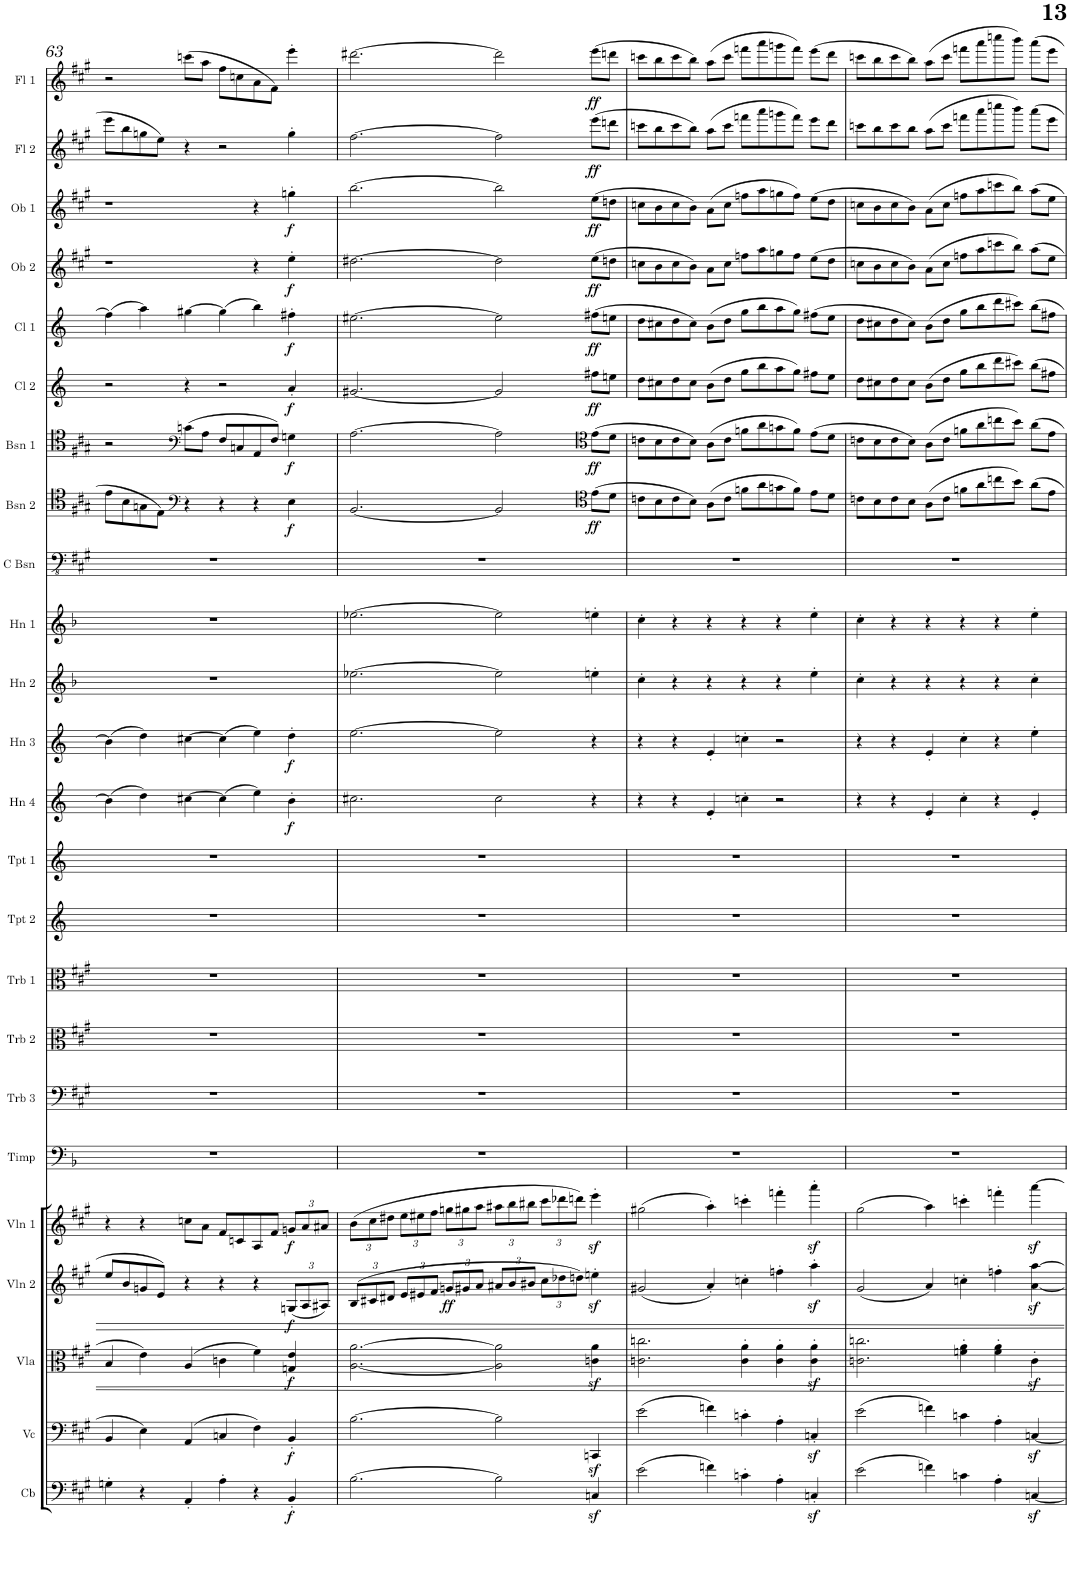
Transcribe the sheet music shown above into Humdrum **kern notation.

**kern	**dynam	**kern	**dynam	**kern	**dynam	**kern	**dynam	**kern	**dynam	**kern	**kern	**kern	**kern	**kern	**kern	**kern	**dynam	**kern	**dynam	**kern	**kern	**kern	**kern	**dynam	**kern	**dynam	**kern	**dynam	**kern	**dynam	**kern	**dynam	**kern	**dynam	**kern	**dynam	**kern	**text	**dynam
*part24	*part24	*part23	*part23	*part22	*part22	*part21	*part21	*part20	*part20	*part19	*part18	*part17	*part16	*part15	*part14	*part13	*part13	*part12	*part12	*part11	*part10	*part9	*part8	*part8	*part7	*part7	*part6	*part6	*part5	*part5	*part4	*part4	*part3	*part3	*part2	*part2	*part1	*part1	*part1
*staff24	*staff24	*staff23	*staff23	*staff22	*staff22	*staff21	*staff21	*staff20	*staff20	*staff19	*staff18	*staff17	*staff16	*staff15	*staff14	*staff13	*staff13	*staff12	*staff12	*staff11	*staff10	*staff9	*staff8	*staff8	*staff7	*staff7	*staff6	*staff6	*staff5	*staff5	*staff4	*staff4	*staff3	*staff3	*staff2	*staff2	*staff1	*staff1	*staff1
*I"Contrabass	*	*I"Violoncello	*	*I"Viola	*	*I"Violin 2	*	*I"Violin 1	*	*I"Timpani	*I"Trombone 3	*I"Trombone 2	*I"Trombone 1	*I"F Trumpet 2	*I"F Trumpet 1	*I"F Horn 4	*	*I"F Horn 3	*	*I"C Horn 2	*I"C Horn 1	*I"Contrabassoon	*I"Bassoon 2	*	*I"Bassoon 1	*	*I"Bb Clarinet 2	*	*I"Bb Clarinet 1	*	*I"Oboe 2	*	*I"Oboe 1	*	*I"Flute 2	*	*I"Flute 1	*	*
*I'Cb	*	*I'Vc	*	*I'Vla	*	*I'Vln 2	*	*I'Vln 1	*	*I'Timp	*I'Trb 3	*I'Trb 2	*I'Trb 1	*I'Tpt 2	*I'Tpt 1	*I'Hn 4	*	*I'Hn 3	*	*I'Hn 2	*I'Hn 1	*I'C Bsn	*I'Bsn 2	*	*I'Bsn 1	*	*I'Cl 2	*	*I'Cl 1	*	*I'Ob 2	*	*I'Ob 1	*	*I'Fl 2	*	*I'Fl 1	*	*
!!LO:PB:g=z
*clefF4	*	*clefF4	*	*clefC3	*	*clefG2	*	*clefG2	*	*clefF4	*clefF4	*clefC3	*clefC3	*clefG2	*clefG2	*clefG2	*	*clefG2	*	*clefG2	*clefG2	*clefFv4	*clefC4	*	*clefC4	*	*clefG2	*	*clefG2	*	*clefG2	*	*clefG2	*	*clefG2	*	*clefG2	*	*
*Trd7c12	*	*	*	*	*	*	*	*	*	*	*	*	*	*Trd-3c-5	*Trd-3c-5	*Trd4c7	*	*Trd4c7	*	*Trd7c12	*Trd7c12	*	*	*	*	*	*Trd1c2	*	*Trd1c2	*	*	*	*	*	*	*	*	*	*
*k[f#c#g#]	*	*k[f#c#g#]	*	*k[f#c#g#]	*	*k[f#c#g#]	*	*k[f#c#g#]	*	*k[b-]	*k[f#c#g#]	*k[f#c#g#]	*k[f#c#g#]	*k[]	*k[]	*k[]	*	*k[]	*	*k[b-]	*k[b-]	*k[f#c#g#]	*k[f#c#g#]	*	*k[f#c#g#]	*	*k[]	*	*k[]	*	*k[f#c#g#]	*	*k[f#c#g#]	*	*k[f#c#g#]	*	*k[f#c#g#]	*	*
*M6/4	*	*M6/4	*	*M6/4	*	*M6/4	*	*M6/4	*	*M6/4	*M6/4	*M6/4	*M6/4	*M6/4	*M6/4	*M6/4	*	*M6/4	*	*M6/4	*M6/4	*M6/4	*M6/4	*	*M6/4	*	*M6/4	*	*M6/4	*	*M6/4	*	*M6/4	*	*M6/4	*	*M6/4	*	*
=63	=63	=63	=63	=63	=63	=63	=63	=63	=63	=63	=63	=63	=63	=63	=63	=63	=63	=63	=63	=63	=63	=63	=63	=63	=63	=63	=63	=63	=63	=63	=63	=63	=63	=63	=63	=63	=63	=63	=63
4Gn'\	.	4BB/	.	4B/	.	8ee/L	.	4r	.	1.r	1.r	1.r	1.r	1.r	1.r	(4b\]	.	(4b\]	.	1.r	1.r	1.r	8e\L	.	2r	.	2r	.	(4ff#\]	.	1r	.	1r	.	8eee\L	.	2r	.	.
.	.	.	.	.	.	8b/	.	.	.	.	.	.	.	.	.	.	.	.	.	.	.	.	8B\	.	.	.	.	.	.	.	.	.	.	.	8bb\	.	.	.	.
4r	.	4E\	.	4e\	.	8gn/	.	4r	.	.	.	.	.	.	.	4dd\)	.	4dd\)	.	.	.	.	8Gn\	.	.	.	.	.	4aa\)	.	.	.	.	.	8ggn\	.	.	.	.
.	.	.	.	.	.	8e/J	.	.	.	.	.	.	.	.	.	.	.	.	.	.	.	.	8E\J	.	.	.	.	.	.	.	.	.	.	.	8ee\J	.	.	.	.
*	*	*	*	*	*	*	*	*	*	*	*	*	*	*	*	*	*	*	*	*	*	*	*clefF4	*	*clefF4	*	*	*	*	*	*	*	*	*	*	*	*	*	*
!	!	!	!	!	!	!	!	!	!	!	!	!	!	!	!	!	!	!	!	!	!	!	!	!	!	!	!	!	!	!	!	!	!	!	!	!	!	!LO:LY:b:color=#FF0000	!
4AA'/	.	(4AA/	.	(4A/	.	4r	.	8ccn\L	.	.	.	.	.	.	.	[4cc#X\	.	[4cc#X\	.	.	.	.	4r	.	(8cn\L	.	4r	.	[4gg#X\	.	.	.	.	.	4r	.	(8cccn\L	f	.
.	.	.	.	.	.	.	.	8a\J	.	.	.	.	.	.	.	.	.	.	.	.	.	.	.	.	8A\J	.	.	.	.	.	.	.	.	.	.	.	8aa\J	.	.
4A'\	.	4Cn/	.	4cn\	.	4r	.	8f#/L	.	.	.	.	.	.	.	(4cc#\]	.	(4cc#\]	.	.	.	.	4r	.	8F#/L	.	2r	.	(4gg#\]	.	.	.	.	.	2r	.	8ff#\L	.	.
.	.	.	.	.	.	.	.	8cn/	.	.	.	.	.	.	.	.	.	.	.	.	.	.	.	.	8Cn/	.	.	.	.	.	.	.	.	.	.	.	8ccn\	.	.
4r	.	4F#\)	.	4f#\)	.	4r	.	8A/	.	.	.	.	.	.	.	4ee\)	.	4ee\)	.	.	.	.	4r	.	8AA/	.	.	.	4bb\)	.	4r	.	4r	.	.	.	8a\	.	.
.	.	.	.	.	.	.	.	8f#/J	.	.	.	.	.	.	.	.	.	.	.	.	.	.	.	.	8F#/J)	.	.	.	.	.	.	.	.	.	.	.	8f#\J)	.	.
*	*	*	*	*	*	*Xbrackettup	*	*Xbrackettup	*	*	*	*	*	*	*	*	*	*	*	*	*	*	*	*	*	*	*	*	*	*	*	*	*	*	*	*	*	*	*
!	!LO:DY:b	!	!LO:DY:b	!	!LO:DY:b	!	!LO:DY:b	!	!LO:DY:b	!	!	!	!	!	!	!	!LO:DY:b	!	!LO:DY:b	!	!	!	!	!LO:DY:b	!	!LO:DY:b	!	!LO:DY:b	!	!LO:DY:b	!	!LO:DY:b	!	!LO:DY:b	!	!	!	!	!
4BB'/	f	4BB'/	f	4Gn/ 4e/	f	(12Gn/L	f	12gn/L	f	.	.	.	.	.	.	4b'\	f	4dd'\	f	.	.	.	4E\	f	4Gn\	f	4a'/	f	4ff#X'\	f	4ee'\	f	4ggn'\	f	4gg'\	.	4eee'\	.	.
.	.	.	.	.	.	12A/	.	12a/	.	.	.	.	.	.	.	.	.	.	.	.	.	.	.	.	.	.	.	.	.	.	.	.	.	.	.	.	.	.	.
.	.	.	.	.	.	12A#X/J)	.	12a#X/J	.	.	.	.	.	.	.	.	.	.	.	.	.	.	.	.	.	.	.	.	.	.	.	.	.	.	.	.	.	.	.
=64	=64	=64	=64	=64	=64	=64	=64	=64	=64	=64	=64	=64	=64	=64	=64	=64	=64	=64	=64	=64	=64	=64	=64	=64	=64	=64	=64	=64	=64	=64	=64	=64	=64	=64	=64	=64	=64	=64	=64
[2.B\	.	[2.B\	.	[2.A\ [2.a\	.	(12B/L	.	(12b\L	.	1.r	1.r	1.r	1.r	1.r	1.r	2.cc#X\	.	[2.ee\	.	[2.ee-X\	[2.ee-X\	1.r	[2.BB/	.	[2.A\	.	[2.g#X/	.	[2.ee#X\	.	[2.dd#X\	.	[2.bb\	.	[2.ff#\	.	[2.ddd#X\	.	.
.	.	.	.	.	.	12c#X/	.	12cc#\	.	.	.	.	.	.	.	.	.	.	.	.	.	.	.	.	.	.	.	.	.	.	.	.	.	.	.	.	.	.	.
.	.	.	.	.	.	12d#X/J	.	12dd#X\J	.	.	.	.	.	.	.	.	.	.	.	.	.	.	.	.	.	.	.	.	.	.	.	.	.	.	.	.	.	.	.
.	.	.	.	.	.	12e/L	.	12ee\L	.	.	.	.	.	.	.	.	.	.	.	.	.	.	.	.	.	.	.	.	.	.	.	.	.	.	.	.	.	.	.
.	.	.	.	.	.	12e#X/	.	12ee#X\	.	.	.	.	.	.	.	.	.	.	.	.	.	.	.	.	.	.	.	.	.	.	.	.	.	.	.	.	.	.	.
.	.	.	.	.	.	12f#/J	.	12ff#\J	.	.	.	.	.	.	.	.	.	.	.	.	.	.	.	.	.	.	.	.	.	.	.	.	.	.	.	.	.	.	.
!	!	!	!	!	!	!	!LO:DY:b	!	!	!	!	!	!	!	!	!	!	!	!	!	!	!	!	!	!	!	!	!	!	!	!	!	!	!	!	!	!	!	!
.	.	.	.	.	.	12gn/L	ff	12ggn\L	.	.	.	.	.	.	.	.	.	.	.	.	.	.	.	.	.	.	.	.	.	.	.	.	.	.	.	.	.	.	.
.	.	.	.	.	.	12g#X/	.	12gg#X\	.	.	.	.	.	.	.	.	.	.	.	.	.	.	.	.	.	.	.	.	.	.	.	.	.	.	.	.	.	.	.
.	.	.	.	.	.	12a/J	.	12aa\J	.	.	.	.	.	.	.	.	.	.	.	.	.	.	.	.	.	.	.	.	.	.	.	.	.	.	.	.	.	.	.
2B\]	.	2B\]	.	2A\] 2a\]	.	12a#X/L	.	12aa#X\L	.	.	.	.	.	.	.	2cc#\	.	2ee\]	.	2ee-\]	2ee-\]	.	2BB/]	.	2A\]	.	2g#/]	.	2ee#\]	.	2dd#\]	.	2bb\]	.	2ff#\]	.	2ddd#\]	.	.
.	.	.	.	.	.	12b/	.	12bb\	.	.	.	.	.	.	.	.	.	.	.	.	.	.	.	.	.	.	.	.	.	.	.	.	.	.	.	.	.	.	.
.	.	.	.	.	.	12b#X/J	.	12bb#X\J	.	.	.	.	.	.	.	.	.	.	.	.	.	.	.	.	.	.	.	.	.	.	.	.	.	.	.	.	.	.	.
.	.	.	.	.	.	12cc#\L	.	12ccc#\L	.	.	.	.	.	.	.	.	.	.	.	.	.	.	.	.	.	.	.	.	.	.	.	.	.	.	.	.	.	.	.
.	.	.	.	.	.	12dd-X\	.	12ddd-X\	.	.	.	.	.	.	.	.	.	.	.	.	.	.	.	.	.	.	.	.	.	.	.	.	.	.	.	.	.	.	.
.	.	.	.	.	.	12ddn\J)	.	12dddn\J)	.	.	.	.	.	.	.	.	.	.	.	.	.	.	.	.	.	.	.	.	.	.	.	.	.	.	.	.	.	.	.
*	*	*	*	*	*	*	*	*	*	*	*	*	*	*	*	*	*	*	*	*	*	*	*clefC4	*	*clefC4	*	*	*	*	*	*	*	*	*	*	*	*	*	*
!	!	!	!	!	!	!	!	!	!	!	!	!	!	!	!	!	!	!	!	!	!	!	!	!LO:DY:b	!	!LO:DY:b	!	!LO:DY:b	!	!LO:DY:b	!	!LO:DY:b	!	!LO:DY:b	!	!LO:DY:b	!	!	!LO:DY:b
4Cnz</	.	4CCnz</	.	4cn\z< 4a\z<	.	4eenz<'\	.	4eeez<'\	.	.	.	.	.	.	.	4r	.	4r	.	4een'\	4een'\	.	(8e\L	ff	(8e\L	ff	8ff#X\L	ff	(8ff#X\L	ff	(8ee\L	ff	(8ee\L	ff	(8eee\L	ff	(8eee\L	.	ff
.	.	.	.	.	.	.	.	.	.	.	.	.	.	.	.	.	.	.	.	.	.	.	8d\J	.	8d\J	.	8een\J	.	8een\J	.	8ddn\J	.	8ddn\J	.	8dddn\J	.	8dddn\J	.	.
=65	=65	=65	=65	=65	=65	=65	=65	=65	=65	=65	=65	=65	=65	=65	=65	=65	=65	=65	=65	=65	=65	=65	=65	=65	=65	=65	=65	=65	=65	=65	=65	=65	=65	=65	=65	=65	=65	=65	=65
(2e\	.	(2e\	.	2.cn\ 2.ccn\	.	(2g#X/	.	(2gg#X\	.	1.r	1.r	1.r	1.r	1.r	1.r	4r	.	4r	.	4cc'\	4cc'\	1.r	8cn\L	.	8cn\L	.	8dd\L	.	8dd\L	.	8ccn\L	.	8ccn\L	.	8cccn\L	.	8cccn\L	.	.
.	.	.	.	.	.	.	.	.	.	.	.	.	.	.	.	.	.	.	.	.	.	.	8B\	.	8B\	.	8cc#X\	.	8cc#X\	.	8b\	.	8b\	.	8bb\	.	8bb\	.	.
.	.	.	.	.	.	.	.	.	.	.	.	.	.	.	.	4r	.	4r	.	4r	4r	.	8c\	.	8c\	.	8dd\	.	8dd\	.	8cc\	.	8cc\	.	8ccc\	.	8ccc\	.	.
.	.	.	.	.	.	.	.	.	.	.	.	.	.	.	.	.	.	.	.	.	.	.	8B\J)	.	8B\J)	.	8cc#\J	.	8cc#\J)	.	8b\J)	.	8b\J)	.	8bb\J)	.	8bb\J)	.	.
4fn\)	.	4fn\)	.	.	.	4a'/)	.	4aa'\)	.	.	.	.	.	.	.	4e'/	.	4e'/	.	4r	4r	.	(8A\L	.	(8A\L	.	(8b\L	.	(8b\L	.	8a\L	.	(8a\L	.	(8aa\L	.	(8aa\L	.	.
.	.	.	.	.	.	.	.	.	.	.	.	.	.	.	.	.	.	.	.	.	.	.	8c\J	.	8c\J	.	8dd\J	.	8dd\J	.	8cc\J	.	8cc\J	.	8ccc\J	.	8ccc\J	.	.
4cn'\	.	4cn'\	.	4c\' 4a\'	.	4ccn'\	.	4cccn'\	.	.	.	.	.	.	.	4ccn'\	.	4ccn'\	.	4r	4r	.	8fn\L	.	8fn\L	.	8gg\L	.	8gg\L	.	8ffn\L	.	8ffn\L	.	8fffn\L	.	8fffn\L	.	.
.	.	.	.	.	.	.	.	.	.	.	.	.	.	.	.	.	.	.	.	.	.	.	8a\	.	8a\	.	8bb\	.	8bb\	.	8aa\	.	8aa\	.	8aaa\	.	8aaa\	.	.
4A'\	.	4A'\	.	4c\' 4a\'	.	4ffn'\	.	4fffn'\	.	.	.	.	.	.	.	2r	.	2r	.	4r	4r	.	8gn\	.	8gn\	.	8aa\	.	8aa\	.	8ggn\	.	8ggn\	.	8gggn\	.	8gggn\	.	.
.	.	.	.	.	.	.	.	.	.	.	.	.	.	.	.	.	.	.	.	.	.	.	8f\J)	.	8f\J)	.	8gg\J)	.	8gg\J)	.	8ff\J	.	8ff\J)	.	8fff\J)	.	8fff\J)	.	.
4Cnz<'/	.	4Cnz<'/	.	4c\z<' 4a\z<'	.	4aaz<'\	.	4aaaz<'\	.	.	.	.	.	.	.	.	.	.	.	4ee'\	4ee'\	.	8e\L	.	(8e\L	.	8ff#X\L	.	(8ff#X\L	.	(8ee\L	.	(8ee\L	.	8eee\L	.	(8eee\L	.	.
.	.	.	.	.	.	.	.	.	.	.	.	.	.	.	.	.	.	.	.	.	.	.	8d\J	.	8d\J	.	8ee\J	.	8ee\J	.	8dd\J	.	8dd\J	.	8ddd\J	.	8ddd\J	.	.
=66	=66	=66	=66	=66	=66	=66	=66	=66	=66	=66	=66	=66	=66	=66	=66	=66	=66	=66	=66	=66	=66	=66	=66	=66	=66	=66	=66	=66	=66	=66	=66	=66	=66	=66	=66	=66	=66	=66	=66
(2e\	.	(2e\	.	2.cn\ 2.ccn\	.	(2g#/	.	(2gg#\	.	1.r	1.r	1.r	1.r	1.r	1.r	4r	.	4r	.	4cc'\	4cc'\	1.r	8cn\L	.	8cn\L	.	8dd\L	.	8dd\L	.	8ccn\L	.	8ccn\L	.	8cccn\L	.	8cccn\L	.	.
.	.	.	.	.	.	.	.	.	.	.	.	.	.	.	.	.	.	.	.	.	.	.	8B\	.	8B\	.	8cc#X\	.	8cc#X\	.	8b\	.	8b\	.	8bb\	.	8bb\	.	.
.	.	.	.	.	.	.	.	.	.	.	.	.	.	.	.	4r	.	4r	.	4r	4r	.	8c\	.	8c\	.	8dd\	.	8dd\	.	8cc\	.	8cc\	.	8ccc\	.	8ccc\	.	.
.	.	.	.	.	.	.	.	.	.	.	.	.	.	.	.	.	.	.	.	.	.	.	8B\J	.	8B\J)	.	8cc#\J	.	8cc#\J)	.	8b\J)	.	8b\J)	.	8bb\J	.	8bb\J)	.	.
4fn\)	.	4fn\)	.	.	.	4a/)	.	4aa\)	.	.	.	.	.	.	.	4e'/	.	4e'/	.	4r	4r	.	(8A\L	.	(8A\L	.	(8b\L	.	(8b\L	.	(8a\L	.	(8a\L	.	(8aa\L	.	(8aa\L	.	.
.	.	.	.	.	.	.	.	.	.	.	.	.	.	.	.	.	.	.	.	.	.	.	8c\J	.	8c\J	.	8dd\J	.	8dd\J	.	8cc\J	.	8cc\J	.	8ccc\J	.	8ccc\J	.	.
4cn\	.	4cn\	.	4fn\' 4a\'	.	4ccn'\	.	4cccn'\	.	.	.	.	.	.	.	4cc'\	.	4cc'\	.	4r	4r	.	8fn\L	.	8fn\L	.	8gg\L	.	8gg\L	.	8ffn\L	.	8ffn\L	.	8fffn\L	.	8fffn\L	.	.
.	.	.	.	.	.	.	.	.	.	.	.	.	.	.	.	.	.	.	.	.	.	.	8a\	.	8a\	.	8bb\	.	8bb\	.	8aa\	.	8aa\	.	8aaa\	.	8aaa\	.	.
4A'\	.	4A'\	.	4f\' 4a\'	.	4ffn'\	.	4fffn'\	.	.	.	.	.	.	.	4r	.	4r	.	4r	4r	.	8ccn\	.	8ccn\	.	8ddd\	.	8ddd\	.	8cccn\	.	8cccn\	.	8ccccn\	.	8ccccn\	.	.
.	.	.	.	.	.	.	.	.	.	.	.	.	.	.	.	.	.	.	.	.	.	.	8b\J)	.	8b\J)	.	8ccc#X\J)	.	8ccc#X\J)	.	8bb\J)	.	8bb\J)	.	8bbb\J)	.	8bbb\J)	.	.
[4Cnz</	.	[4Cnz</	.	4cz<'\	.	[4a\z< [4aa\z<	.	[4aaaz<\	.	.	.	.	.	.	.	4e'/	.	4ee'\	.	4cc'\	4ee'\	.	8a\L	.	8a\L	.	8bb\L	.	8bb\L	.	8aa\L	.	8aa\L	.	8aaa\L	.	8aaa\L	.	.
.	.	.	.	.	.	.	.	.	.	.	.	.	.	.	.	.	.	.	.	.	.	.	8e\J	.	8e\J	.	8ff#X\J	.	8ff#X\J	.	8ee\J	.	8ee\J	.	8eee\J	.	8eee\J	.	.
=	=	=	=	=	=	=	=	=	=	=	=	=	=	=	=	=	=	=	=	=	=	=	=	=	=	=	=	=	=	=	=	=	=	=	=	=	=	=	=
*-	*-	*-	*-	*-	*-	*-	*-	*-	*-	*-	*-	*-	*-	*-	*-	*-	*-	*-	*-	*-	*-	*-	*-	*-	*-	*-	*-	*-	*-	*-	*-	*-	*-	*-	*-	*-	*-	*-	*-
